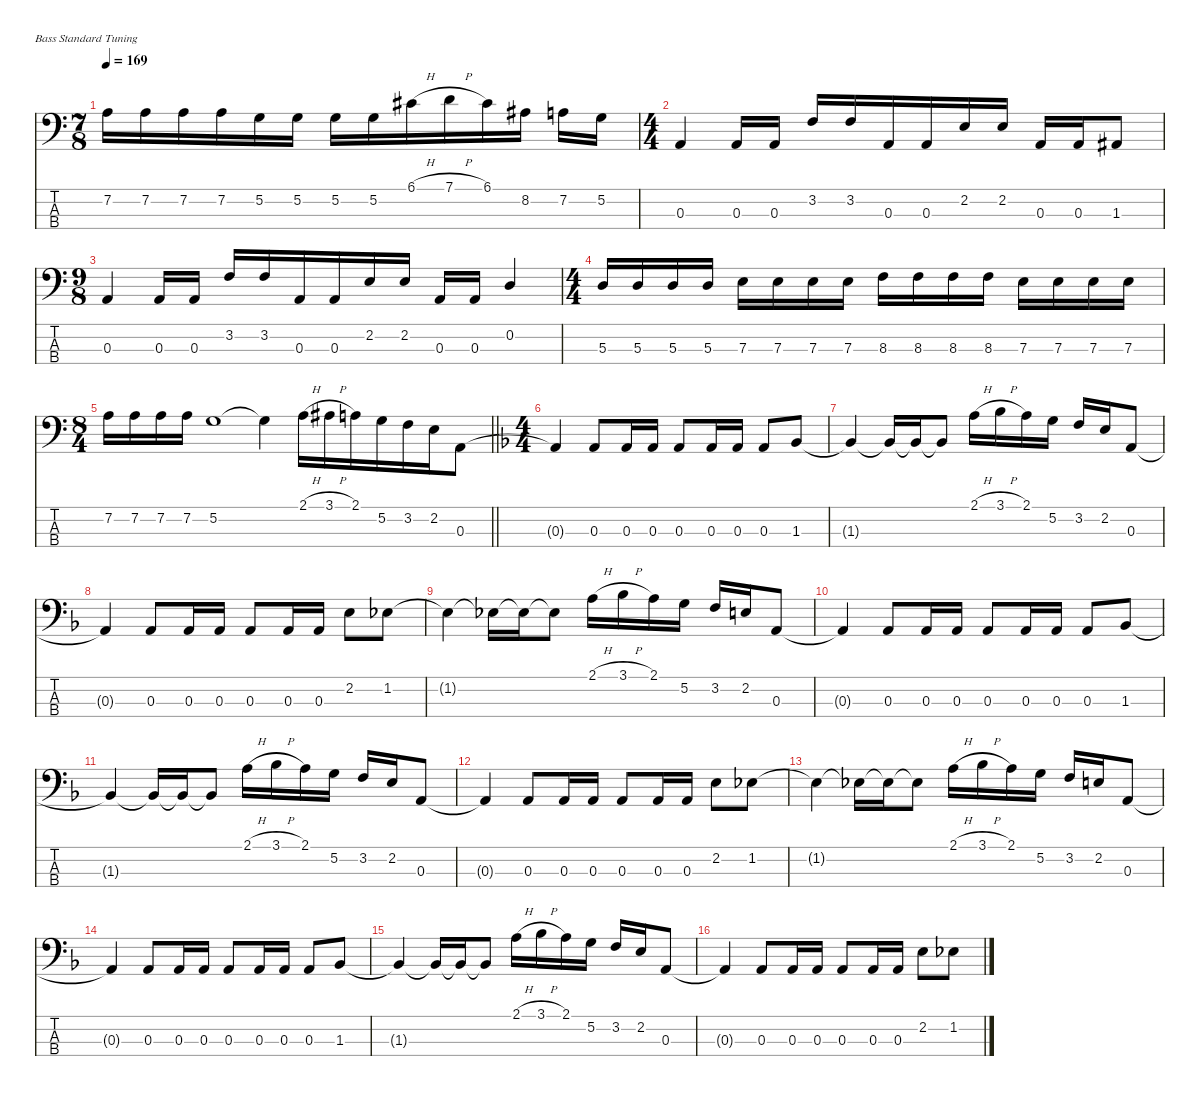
\defaultSystemsLayout 4
\hideDynamics
\bracketExtendMode nobrackets
\singleTrackTrackNamePolicy hidden
\multiTrackTrackNamePolicy hidden
\otherSystemsTrackNameOrientation horizontal
\track ("Basse" "el.bs.") {defaultSystemsLayout 4 instrument electricbassfinger}
\staff {score tabs}
\tuning (G2 D2 A1 E1)
\ts (7 8)
\beaming (8 3 3 3)
\tempo 169
\clef f4
\ks c
7.2.16{dy f beam Down} 7.2.16{beam Down} 7.2.16{beam Down} 7.2.16{beam Down} 5.2.16{beam Down} 5.2.16{beam Down} 5.2.16{beam Down} 5.2.16{beam Down} 6.1{h acc #}.16{beam Down} 7.1{h}.16{beam Down} 6.1{acc #}.16{beam Down} 8.2{acc #}.16{beam Down} 7.2.16{beam Down} 5.2.16{beam Down} |
\ts (4 4)
\beaming (8 3 3 3)
0.3.4{beam Up} 0.3.16{beam Up} 0.3.16{beam Up} 3.2.16{beam Up} 3.2.16{beam Up} 0.3.16{beam Up} 0.3.16{beam Up} 2.2.16{beam Up} 2.2.16{beam Up} 0.3.16{beam Up} 0.3.16{beam Up} 1.3{acc #}.8{beam Up} |
\ts (9 8)
\beaming (8 3 3 3)
0.3.4{beam Up} 0.3.16{beam Up} 0.3.16{beam Up} 3.2.16{beam Up} 3.2.16{beam Up} 0.3.16{beam Up} 0.3.16{beam Up} 2.2.16{beam Up} 2.2.16{beam Up} 0.3.16{beam Up} 0.3.16{beam Up} 0.2.4{beam Up} |
\ts (4 4)
\beaming (8 2 2 2 2)
5.3.16{beam Up} 5.3.16{beam Up} 5.3.16{beam Up} 5.3.16{beam Up} 7.3.16{beam Down} 7.3.16{beam Down} 7.3.16{beam Down} 7.3.16{beam Down} 8.3.16{beam Down} 8.3.16{beam Down} 8.3.16{beam Down} 8.3.16{beam Down} 7.3.16{beam Down} 7.3.16{beam Down} 7.3.16{beam Down} 7.3.16{beam Down} |
\ts (8 4)
\beaming (8 4 4 4 4)
\barLineRight lightlight
7.2.16{beam Down} 7.2.16{beam Down} 7.2.16{beam Down} 7.2.16{beam Down} 5.2.1{beam Down} 5.2{t}.4{beam Down} 2.1{h}.16{beam Down} 3.1{h acc #}.16{beam Down} 2.1.16{beam Down} 5.2.16{beam Down} 3.2.16{beam Down} 2.2.16{beam Down} 0.3.8{beam Down} |
\ts (4 4)
\beaming (8 2 2 2 2)
\ks f
0.3{t acc forcenatural}.4{beam Up} 0.3{acc forcenatural}.8{beam Up} 0.3{acc forcenatural}.16{beam Up} 0.3{acc forcenatural}.16{beam Up} 0.3{acc forcenatural}.8{beam Up} 0.3{acc forcenatural}.16{beam Up} 0.3{acc forcenatural}.16{beam Up} 0.3{acc forcenatural}.8{beam Up} 1.3{acc b}.8{beam Up} |
1.3{t acc b}.4{beam Up} 1.3{t acc b}.16{beam Up} 1.3{t acc b}.16{beam Up} 1.3{t acc b}.8{beam Up} 2.1{h acc forcenatural}.16{beam Down} 3.1{h acc b}.16{beam Down} 2.1{acc forcenatural}.16{beam Down} 5.2{acc forcenatural}.16{beam Down} 3.2{acc forcenatural}.16{beam Up} 2.2{acc forcenatural}.16{beam Up} 0.3{acc forcenatural}.8{beam Up} |
0.3{t acc forcenatural}.4{beam Up} 0.3{acc forcenatural}.8{beam Up} 0.3{acc forcenatural}.16{beam Up} 0.3{acc forcenatural}.16{beam Up} 0.3{acc forcenatural}.8{beam Up} 0.3{acc forcenatural}.16{beam Up} 0.3{acc forcenatural}.16{beam Up} 2.2{acc forcenatural}.8{beam Down} 1.2{acc b}.8{beam Down} |
1.2{t acc b}.4{beam Down} 1.2{t acc b}.16{beam Down} 1.2{t acc b}.16{beam Down} 1.2{t acc b}.8{beam Down} 2.1{h acc forcenatural}.16{beam Down} 3.1{h acc b}.16{beam Down} 2.1{acc forcenatural}.16{beam Down} 5.2{acc forcenatural}.16{beam Down} 3.2{acc forcenatural}.16{beam Up} 2.2{acc forcenatural}.16{beam Up} 0.3{acc forcenatural}.8{beam Up} |
0.3{t acc forcenatural}.4{beam Up} 0.3{acc forcenatural}.8{beam Up} 0.3{acc forcenatural}.16{beam Up} 0.3{acc forcenatural}.16{beam Up} 0.3{acc forcenatural}.8{beam Up} 0.3{acc forcenatural}.16{beam Up} 0.3{acc forcenatural}.16{beam Up} 0.3{acc forcenatural}.8{beam Up} 1.3{acc b}.8{beam Up} |
1.3{t acc b}.4{beam Up} 1.3{t acc b}.16{beam Up} 1.3{t acc b}.16{beam Up} 1.3{t acc b}.8{beam Up} 2.1{h acc forcenatural}.16{beam Down} 3.1{h acc b}.16{beam Down} 2.1{acc forcenatural}.16{beam Down} 5.2{acc forcenatural}.16{beam Down} 3.2{acc forcenatural}.16{beam Up} 2.2{acc forcenatural}.16{beam Up} 0.3{acc forcenatural}.8{beam Up} |
0.3{t acc forcenatural}.4{beam Up} 0.3{acc forcenatural}.8{beam Up} 0.3{acc forcenatural}.16{beam Up} 0.3{acc forcenatural}.16{beam Up} 0.3{acc forcenatural}.8{beam Up} 0.3{acc forcenatural}.16{beam Up} 0.3{acc forcenatural}.16{beam Up} 2.2{acc forcenatural}.8{beam Down} 1.2{acc b}.8{beam Down} |
1.2{t acc b}.4{beam Down} 1.2{t acc b}.16{beam Down} 1.2{t acc b}.16{beam Down} 1.2{t acc b}.8{beam Down} 2.1{h acc forcenatural}.16{beam Down} 3.1{h acc b}.16{beam Down} 2.1{acc forcenatural}.16{beam Down} 5.2{acc forcenatural}.16{beam Down} 3.2{acc forcenatural}.16{beam Up} 2.2{acc forcenatural}.16{beam Up} 0.3{acc forcenatural}.8{beam Up} |
0.3{t acc forcenatural}.4{beam Up} 0.3{acc forcenatural}.8{beam Up} 0.3{acc forcenatural}.16{beam Up} 0.3{acc forcenatural}.16{beam Up} 0.3{acc forcenatural}.8{beam Up} 0.3{acc forcenatural}.16{beam Up} 0.3{acc forcenatural}.16{beam Up} 0.3{acc forcenatural}.8{beam Up} 1.3{acc b}.8{beam Up} |
1.3{t acc b}.4{beam Up} 1.3{t acc b}.16{beam Up} 1.3{t acc b}.16{beam Up} 1.3{t acc b}.8{beam Up} 2.1{h acc forcenatural}.16{beam Down} 3.1{h acc b}.16{beam Down} 2.1{acc forcenatural}.16{beam Down} 5.2{acc forcenatural}.16{beam Down} 3.2{acc forcenatural}.16{beam Up} 2.2{acc forcenatural}.16{beam Up} 0.3{acc forcenatural}.8{beam Up} |
0.3{t acc forcenatural}.4{beam Up} 0.3{acc forcenatural}.8{beam Up} 0.3{acc forcenatural}.16{beam Up} 0.3{acc forcenatural}.16{beam Up} 0.3{acc forcenatural}.8{beam Up} 0.3{acc forcenatural}.16{beam Up} 0.3{acc forcenatural}.16{beam Up} 2.2{acc forcenatural}.8{beam Down} 1.2{acc b}.8{beam Down}
